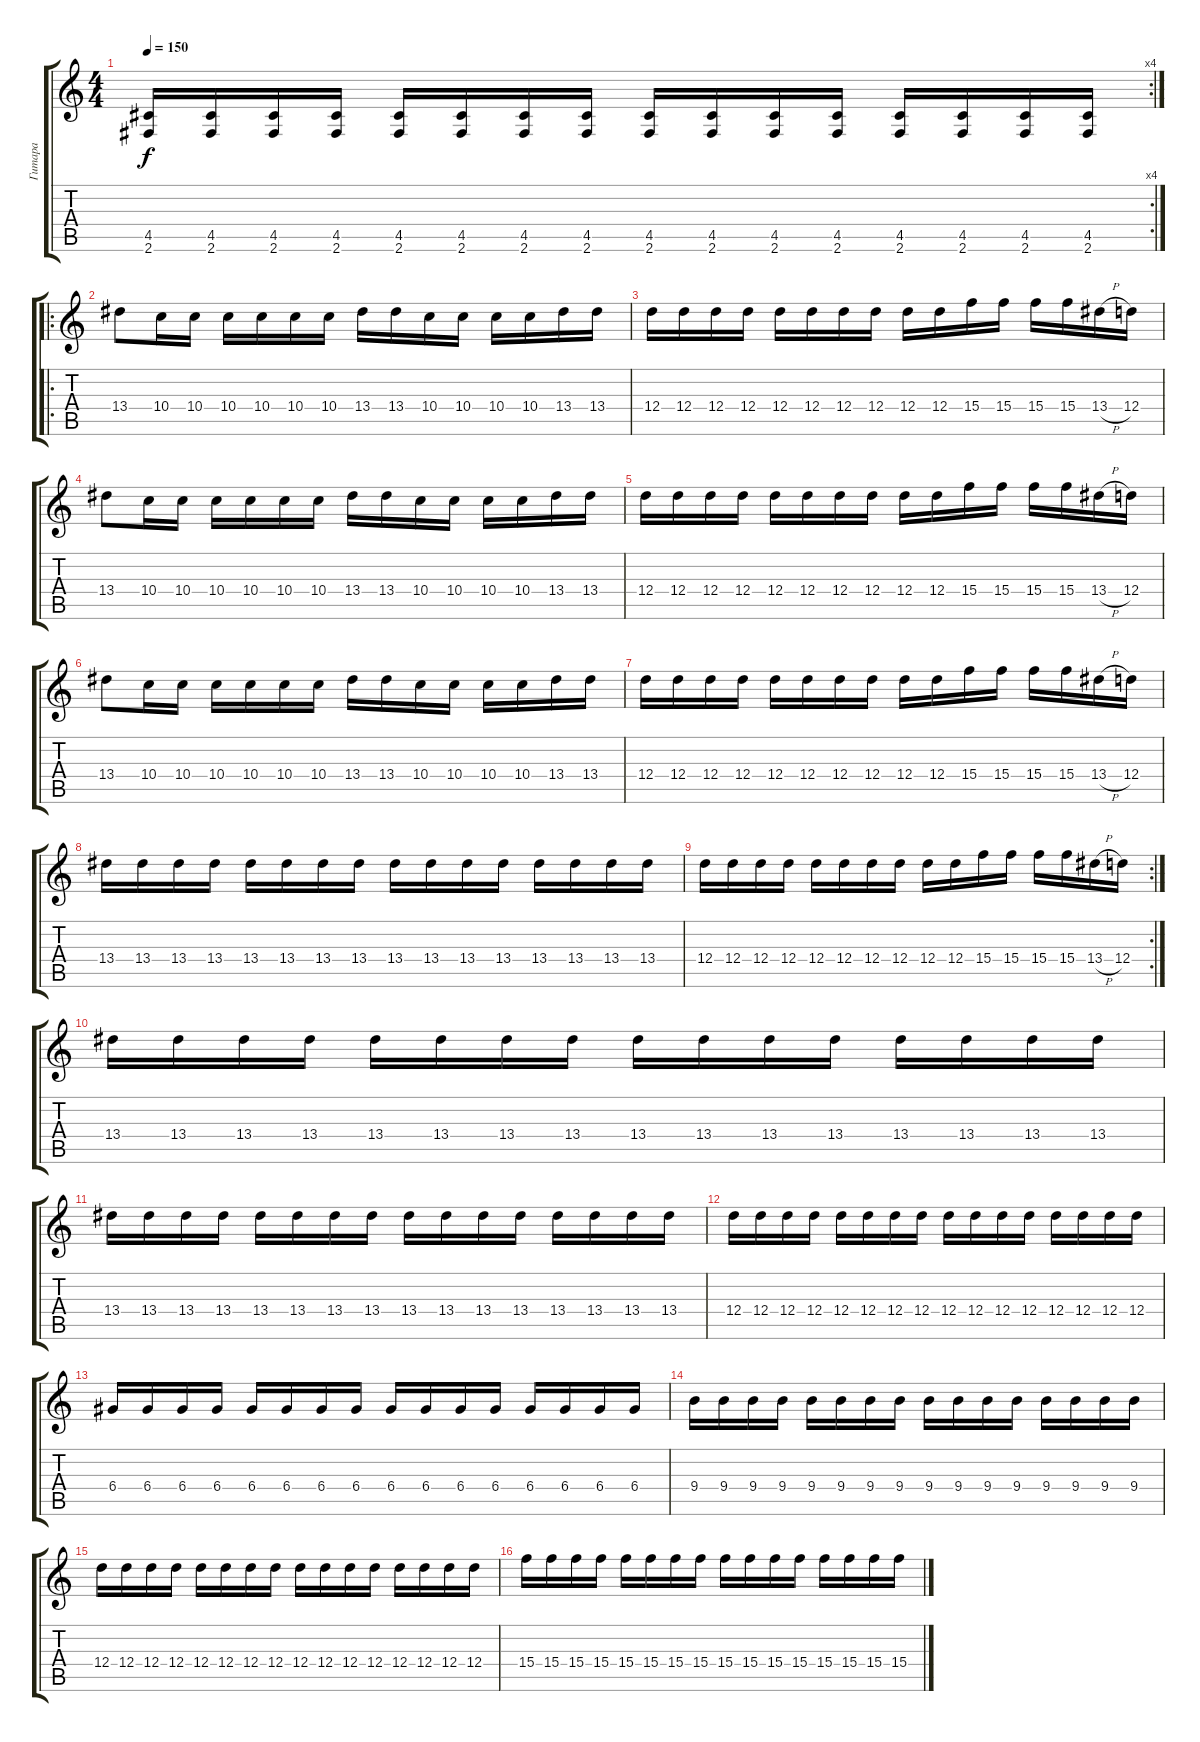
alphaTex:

\track ("Гитара" "Гитара") {instrument distortionguitar}
\staff {score tabs}
\tuning (E4 B3 G3 D3 A2 E2) {hide}
\rc 4
\ts (4 4)
\tempo 150
\clef g2
\ks c
(4.5 2.6).16{dy f} (4.5 2.6).16 (4.5 2.6).16 (4.5 2.6).16 (4.5 2.6).16 (4.5 2.6).16 (4.5 2.6).16 (4.5 2.6).16 (4.5 2.6).16 (4.5 2.6).16 (4.5 2.6).16 (4.5 2.6).16 (4.5 2.6).16 (4.5 2.6).16 (4.5 2.6).16 (4.5 2.6).16 |
\ro
13.4.8 10.4.16 10.4.16 10.4.16 10.4.16 10.4.16 10.4.16 13.4.16 13.4.16 10.4.16 10.4.16 10.4.16 10.4.16 13.4.16 13.4.16 |
12.4.16 12.4.16 12.4.16 12.4.16 12.4.16 12.4.16 12.4.16 12.4.16 12.4.16 12.4.16 15.4.16 15.4.16 15.4.16 15.4.16 13.4{h}.16 12.4.16 |
13.4.8 10.4.16 10.4.16 10.4.16 10.4.16 10.4.16 10.4.16 13.4.16 13.4.16 10.4.16 10.4.16 10.4.16 10.4.16 13.4.16 13.4.16 |
12.4.16 12.4.16 12.4.16 12.4.16 12.4.16 12.4.16 12.4.16 12.4.16 12.4.16 12.4.16 15.4.16 15.4.16 15.4.16 15.4.16 13.4{h}.16 12.4.16 |
13.4.8 10.4.16 10.4.16 10.4.16 10.4.16 10.4.16 10.4.16 13.4.16 13.4.16 10.4.16 10.4.16 10.4.16 10.4.16 13.4.16 13.4.16 |
12.4.16 12.4.16 12.4.16 12.4.16 12.4.16 12.4.16 12.4.16 12.4.16 12.4.16 12.4.16 15.4.16 15.4.16 15.4.16 15.4.16 13.4{h}.16 12.4.16 |
13.4.16 13.4.16 13.4.16 13.4.16 13.4.16 13.4.16 13.4.16 13.4.16 13.4.16 13.4.16 13.4.16 13.4.16 13.4.16 13.4.16 13.4.16 13.4.16 |
\rc 2
12.4.16 12.4.16 12.4.16 12.4.16 12.4.16 12.4.16 12.4.16 12.4.16 12.4.16 12.4.16 15.4.16 15.4.16 15.4.16 15.4.16 13.4{h}.16 12.4.16 |
13.4.16 13.4.16 13.4.16 13.4.16 13.4.16 13.4.16 13.4.16 13.4.16 13.4.16 13.4.16 13.4.16 13.4.16 13.4.16 13.4.16 13.4.16 13.4.16 |
13.4.16 13.4.16 13.4.16 13.4.16 13.4.16 13.4.16 13.4.16 13.4.16 13.4.16 13.4.16 13.4.16 13.4.16 13.4.16 13.4.16 13.4.16 13.4.16 |
12.4.16 12.4.16 12.4.16 12.4.16 12.4.16 12.4.16 12.4.16 12.4.16 12.4.16 12.4.16 12.4.16 12.4.16 12.4.16 12.4.16 12.4.16 12.4.16 |
6.4.16 6.4.16 6.4.16 6.4.16 6.4.16 6.4.16 6.4.16 6.4.16 6.4.16 6.4.16 6.4.16 6.4.16 6.4.16 6.4.16 6.4.16 6.4.16 |
9.4.16 9.4.16 9.4.16 9.4.16 9.4.16 9.4.16 9.4.16 9.4.16 9.4.16 9.4.16 9.4.16 9.4.16 9.4.16 9.4.16 9.4.16 9.4.16 |
12.4.16 12.4.16 12.4.16 12.4.16 12.4.16 12.4.16 12.4.16 12.4.16 12.4.16 12.4.16 12.4.16 12.4.16 12.4.16 12.4.16 12.4.16 12.4.16 |
15.4.16 15.4.16 15.4.16 15.4.16 15.4.16 15.4.16 15.4.16 15.4.16 15.4.16 15.4.16 15.4.16 15.4.16 15.4.16 15.4.16 15.4.16 15.4.16
